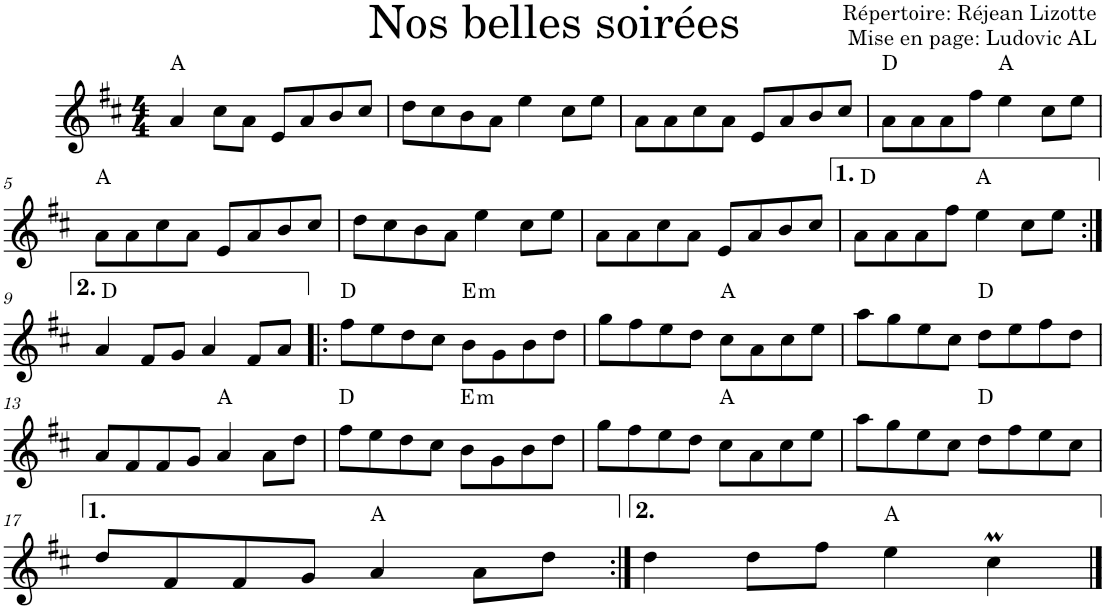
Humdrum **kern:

**kern	**harte
*part1	*part1
*staff1	*
*I"Violon	*
*I'Vln.	*
*clefG2	*
*k[f#c#]	*
*M4/4	*
=1	=1
4a/	A:maj
8cc#\L	.
8a\J	.
8e/L	.
8a/	.
8b/	.
8cc#/J	.
=2	=2
8dd\L	.
8cc#\	.
8b\	.
8a\J	.
4ee\	.
8cc#\L	.
8ee\J	.
=3	=3
8a\L	.
8a\	.
8cc#\	.
8a\J	.
8e/L	.
8a/	.
8b/	.
8cc#/J	.
=4	=4
8a\L	D:maj
8a\	.
8a\	.
8ff#\J	.
4ee\	A:maj
8cc#\L	.
8ee\J	.
!!LO:LB:g=z
=5	=5
8a\L	A:maj
8a\	.
8cc#\	.
8a\J	.
8e/L	.
8a/	.
8b/	.
8cc#/J	.
=6	=6
8dd\L	.
8cc#\	.
8b\	.
8a\J	.
4ee\	.
8cc#\L	.
8ee\J	.
=7	=7
8a\L	.
8a\	.
8cc#\	.
8a\J	.
8e/L	.
8a/	.
8b/	.
8cc#/J	.
=8	=8
8a\L	D:maj
8a\	.
8a\	.
8ff#\J	.
4ee\	A:maj
8cc#\L	.
8ee\J	.
!!LO:LB:g=z
=9:|!	=9:|!
4a/	D:maj
8f#/L	.
8g/J	.
4a/	.
8f#/L	.
8a/J	.
=10!|:	=10!|:
8ff#\L	D:maj
8ee\	.
8dd\	.
8cc#\J	.
!	!LO:H:kt=m
8b\L	E:min
8g\	.
8b\	.
8dd\J	.
=11	=11
8gg\L	.
8ff#\	.
8ee\	.
8dd\J	.
8cc#\L	A:maj
8a\	.
8cc#\	.
8ee\J	.
=12	=12
8aa\L	.
8gg\	.
8ee\	.
8cc#\J	.
8dd\L	D:maj
8ee\	.
8ff#\	.
8dd\J	.
!!LO:LB:g=z
=13	=13
8a/L	.
8f#/	.
8f#/	.
8g/J	.
4a/	A:maj
8a\L	.
8dd\J	.
=14	=14
8ff#\L	D:maj
8ee\	.
8dd\	.
8cc#\J	.
!	!LO:H:kt=m
8b\L	E:min
8g\	.
8b\	.
8dd\J	.
=15	=15
8gg\L	.
8ff#\	.
8ee\	.
8dd\J	.
8cc#\L	A:maj
8a\	.
8cc#\	.
8ee\J	.
=16	=16
8aa\L	.
8gg\	.
8ee\	.
8cc#\J	.
8dd\L	D:maj
8ff#\	.
8ee\	.
8cc#\J	.
!!LO:LB:g=z
=17	=17
8dd/L	.
8f#/	.
8f#/	.
8g/J	.
4a/	A:maj
8a\L	.
8dd\J	.
=18:|!	=18:|!
4dd\	.
8dd\L	.
8ff#\J	.
4ee\	A:maj
4cc#m\	.
==	==
*-	*-
